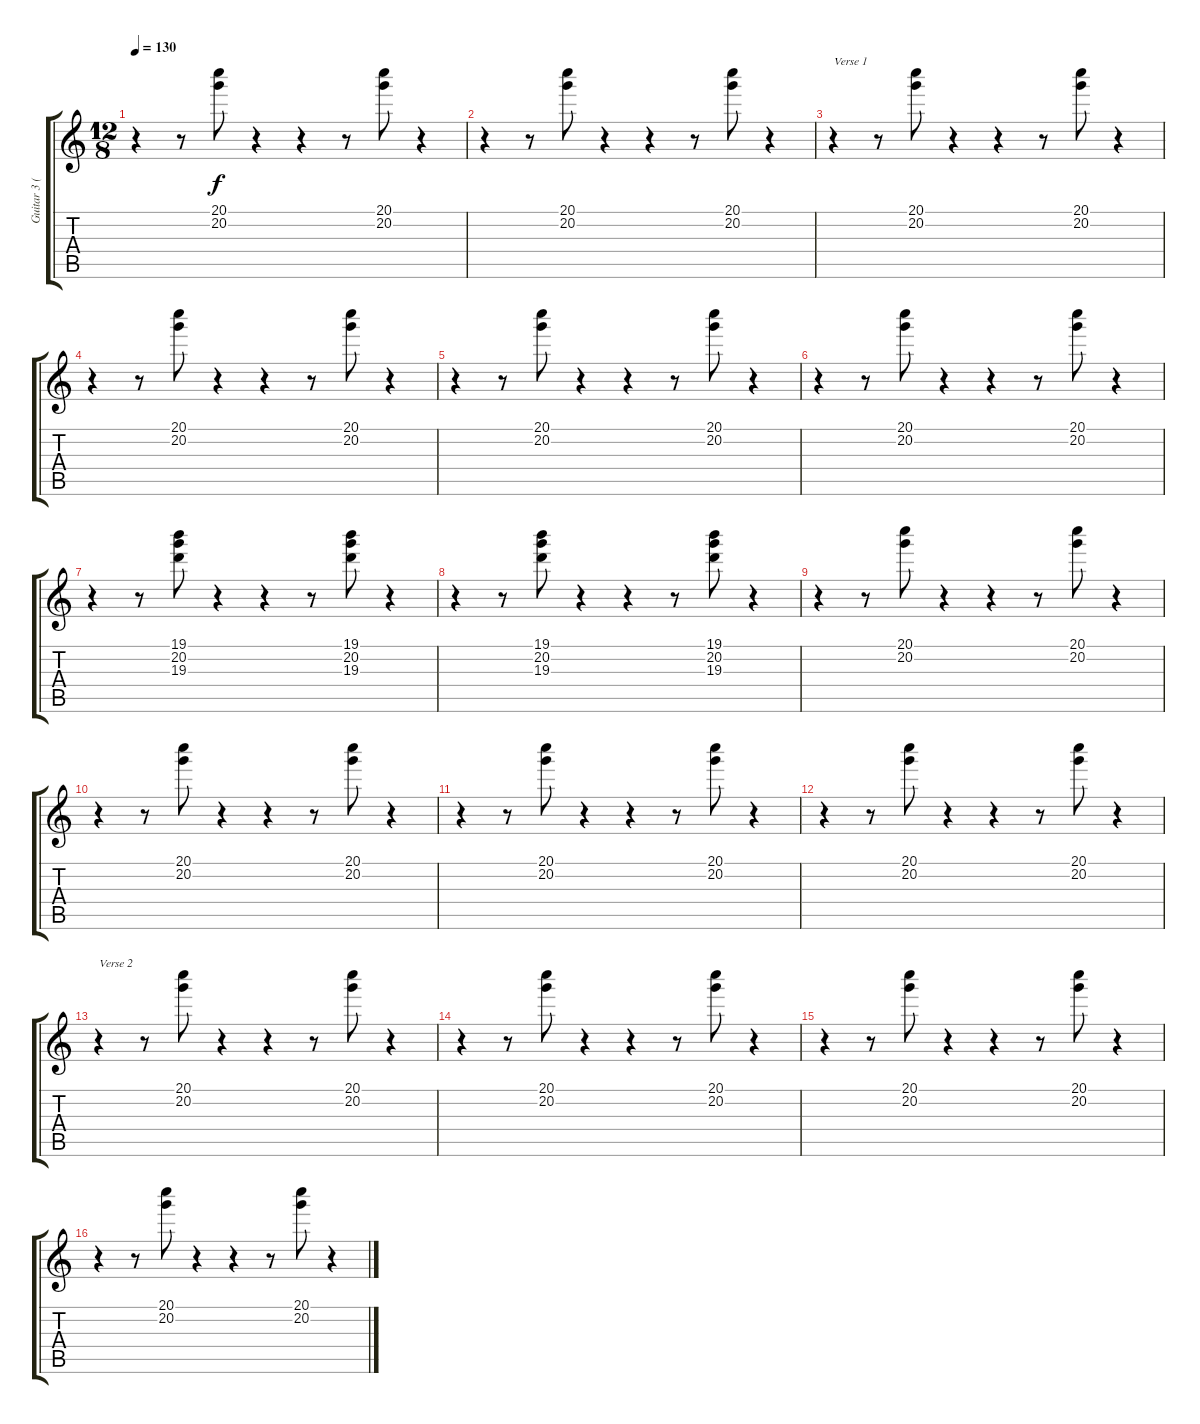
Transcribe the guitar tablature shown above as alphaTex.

\track ("Guitar 3 (Verse)" "Guitar 3 (") {instrument electricguitarclean}
\staff {score tabs}
\tuning (E4 B3 G3 D3 A2 E2) {hide}
\ts (12 8)
\tempo 130
\clef g2
\ks c
r.4{dy f instrument electricguitarclean} r.8 (20.1 20.2).8 r.4 r.4 r.8 (20.1 20.2).8 r.4 |
r.4 r.8 (20.1 20.2).8 r.4 r.4 r.8 (20.1 20.2).8 r.4 |
r.4{txt "Verse 1"} r.8 (20.1 20.2).8 r.4 r.4 r.8 (20.1 20.2).8 r.4 |
r.4 r.8 (20.1 20.2).8 r.4 r.4 r.8 (20.1 20.2).8 r.4 |
r.4 r.8 (20.1 20.2).8 r.4 r.4 r.8 (20.1 20.2).8 r.4 |
r.4 r.8 (20.1 20.2).8 r.4 r.4 r.8 (20.1 20.2).8 r.4 |
r.4 r.8 (19.1 20.2 19.3).8 r.4 r.4 r.8 (19.1 20.2 19.3).8 r.4 |
r.4 r.8 (19.1 20.2 19.3).8 r.4 r.4 r.8 (19.1 20.2 19.3).8 r.4 |
r.4 r.8 (20.1 20.2).8 r.4 r.4 r.8 (20.1 20.2).8 r.4 |
r.4 r.8 (20.1 20.2).8 r.4 r.4 r.8 (20.1 20.2).8 r.4 |
r.4 r.8 (20.1 20.2).8 r.4 r.4 r.8 (20.1 20.2).8 r.4 |
r.4 r.8 (20.1 20.2).8 r.4 r.4 r.8 (20.1 20.2).8 r.4 |
r.4{txt "Verse 2"} r.8 (20.1 20.2).8 r.4 r.4 r.8 (20.1 20.2).8 r.4 |
r.4 r.8 (20.1 20.2).8 r.4 r.4 r.8 (20.1 20.2).8 r.4 |
r.4 r.8 (20.1 20.2).8 r.4 r.4 r.8 (20.1 20.2).8 r.4 |
r.4 r.8 (20.1 20.2).8 r.4 r.4 r.8 (20.1 20.2).8 r.4
